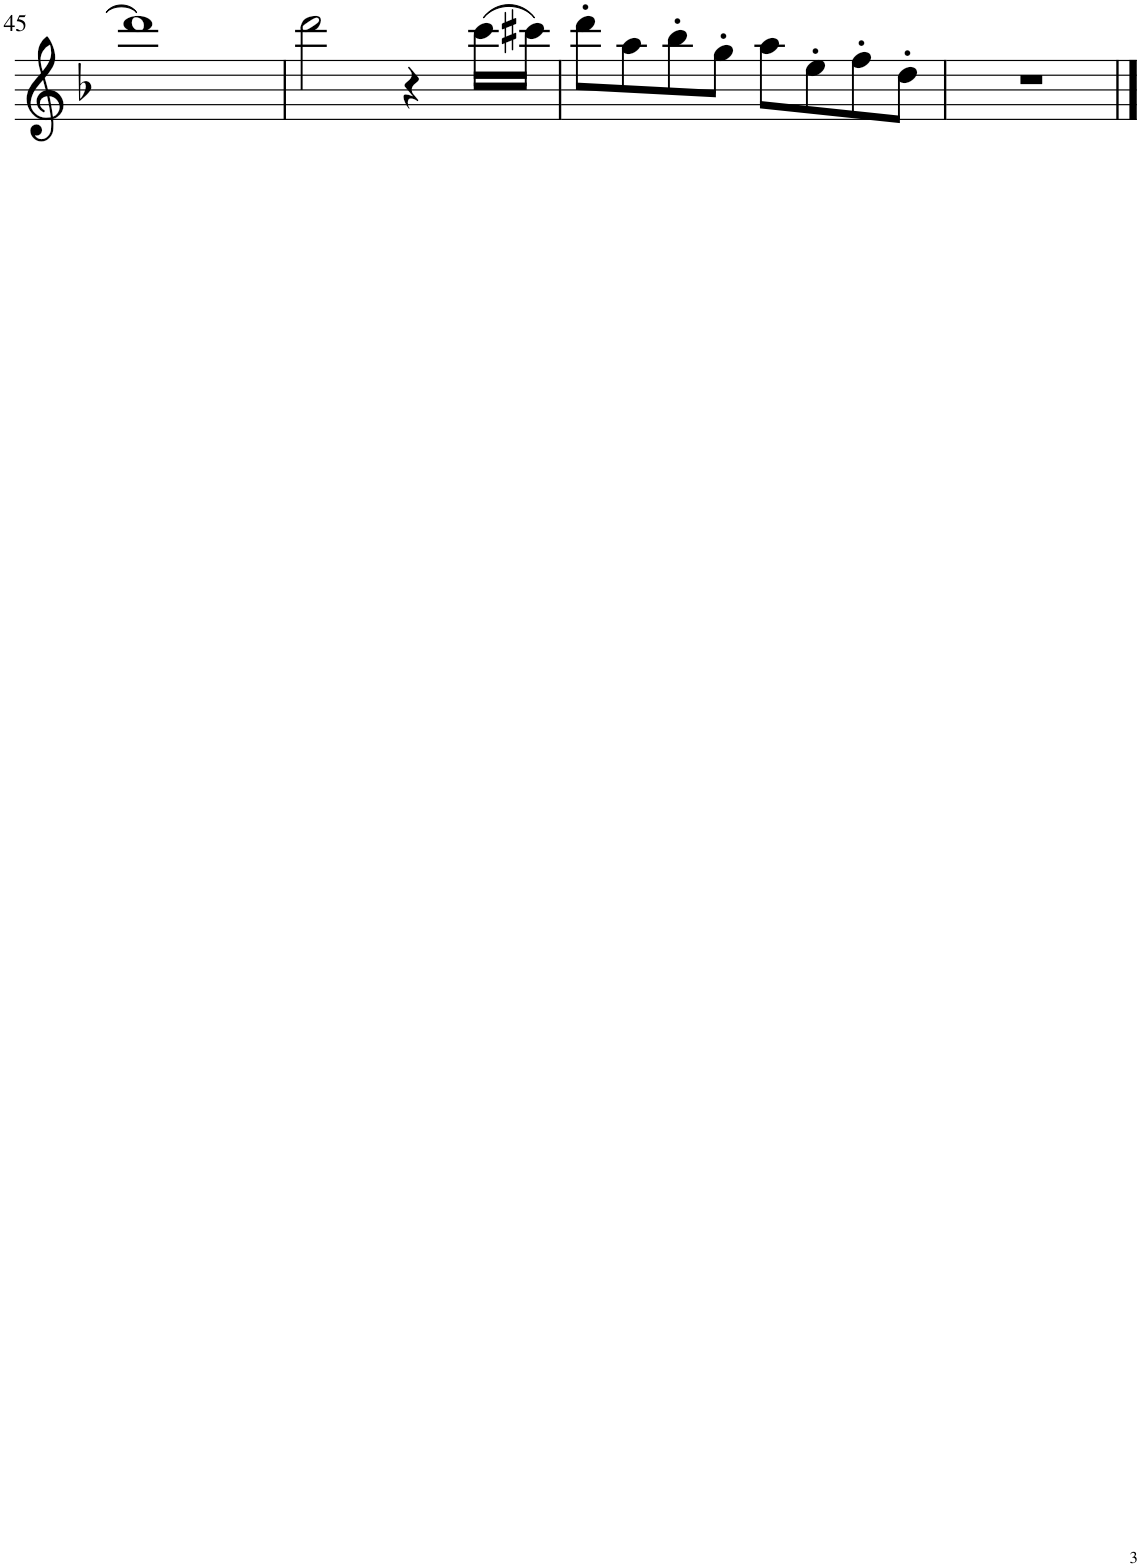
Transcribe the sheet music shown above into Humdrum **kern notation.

**kern
*part1
*staff1
*I"Voice
*I'V
!!LO:PB:g=z
*clefG2
*k[b-]
*M4/4
=45
1ddd]
=46
2ddd\
4r
(>16ccc\LL
16ccc#X\JJ)
=47
8ddd'\L
8aa\
8bb-'\
8gg'\J
8aa\L
8ee'\
8ff'\
8dd'\J
=48
1r
==
*-
